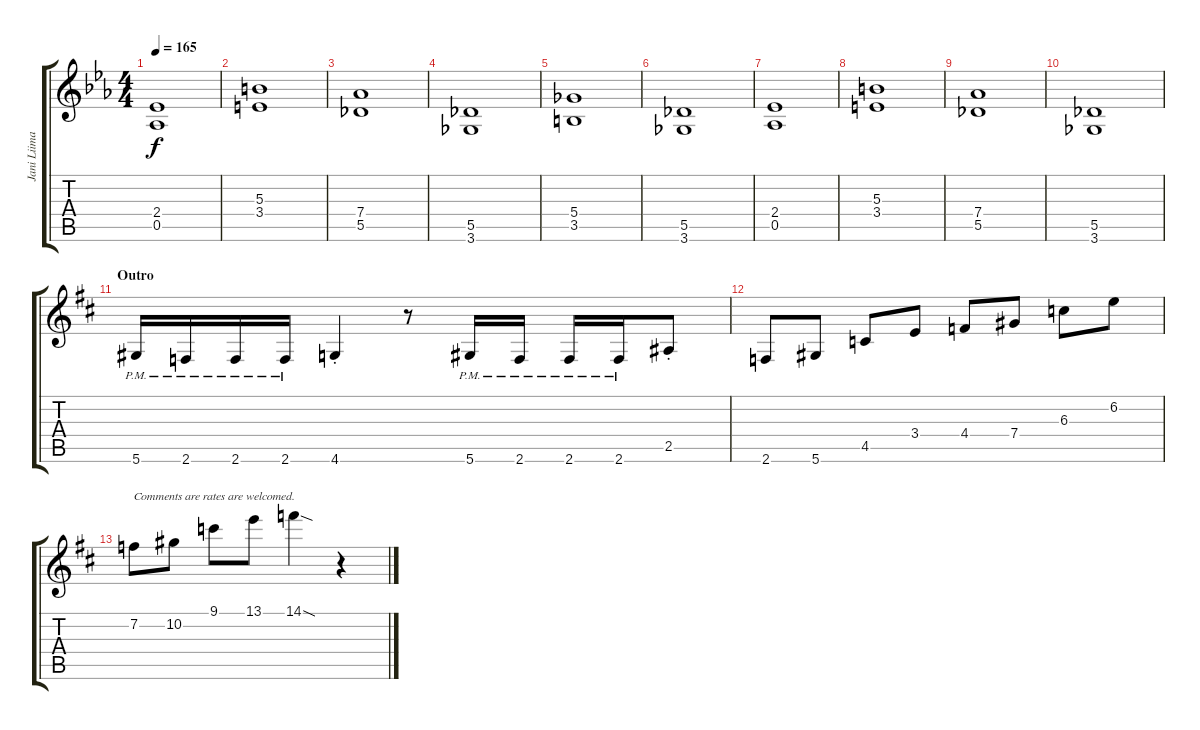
\track ("Jani Liimatainen" "Jani Liima") {instrument distortionguitar}
\staff {score tabs}
\tuning (Eb4 Bb3 Gb3 Db3 Ab2 Eb2) {hide}
\ts (4 4)
\tempo 165
\clef g2
\ks cminor
(2.4 0.5).1{dy f} |
(5.3 3.4).1 |
(7.4 5.5).1 |
(5.5 3.6).1 |
(5.4 3.5).1 |
(5.5 3.6).1 |
(2.4 0.5).1 |
(5.3 3.4).1 |
(7.4 5.5).1 |
(5.5 3.6).1 |
\section ("" "Outro")
\ks bminor
5.6{pm}.16 2.6{pm}.16 2.6{pm}.16 2.6{pm}.16 4.6{st}.4 r.8 5.6{pm}.16 2.6{pm}.16 2.6{pm}.16 2.6{pm}.16 2.5{st}.8 |
2.6.8 5.6.8 4.5.8 3.4.8 4.4.8 7.4.8 6.3.8 6.2.8 |
7.2.8{txt "Comments are rates are welcomed."} 10.2.8 9.1.8 13.1.8 14.1{sod}.4 r.4
